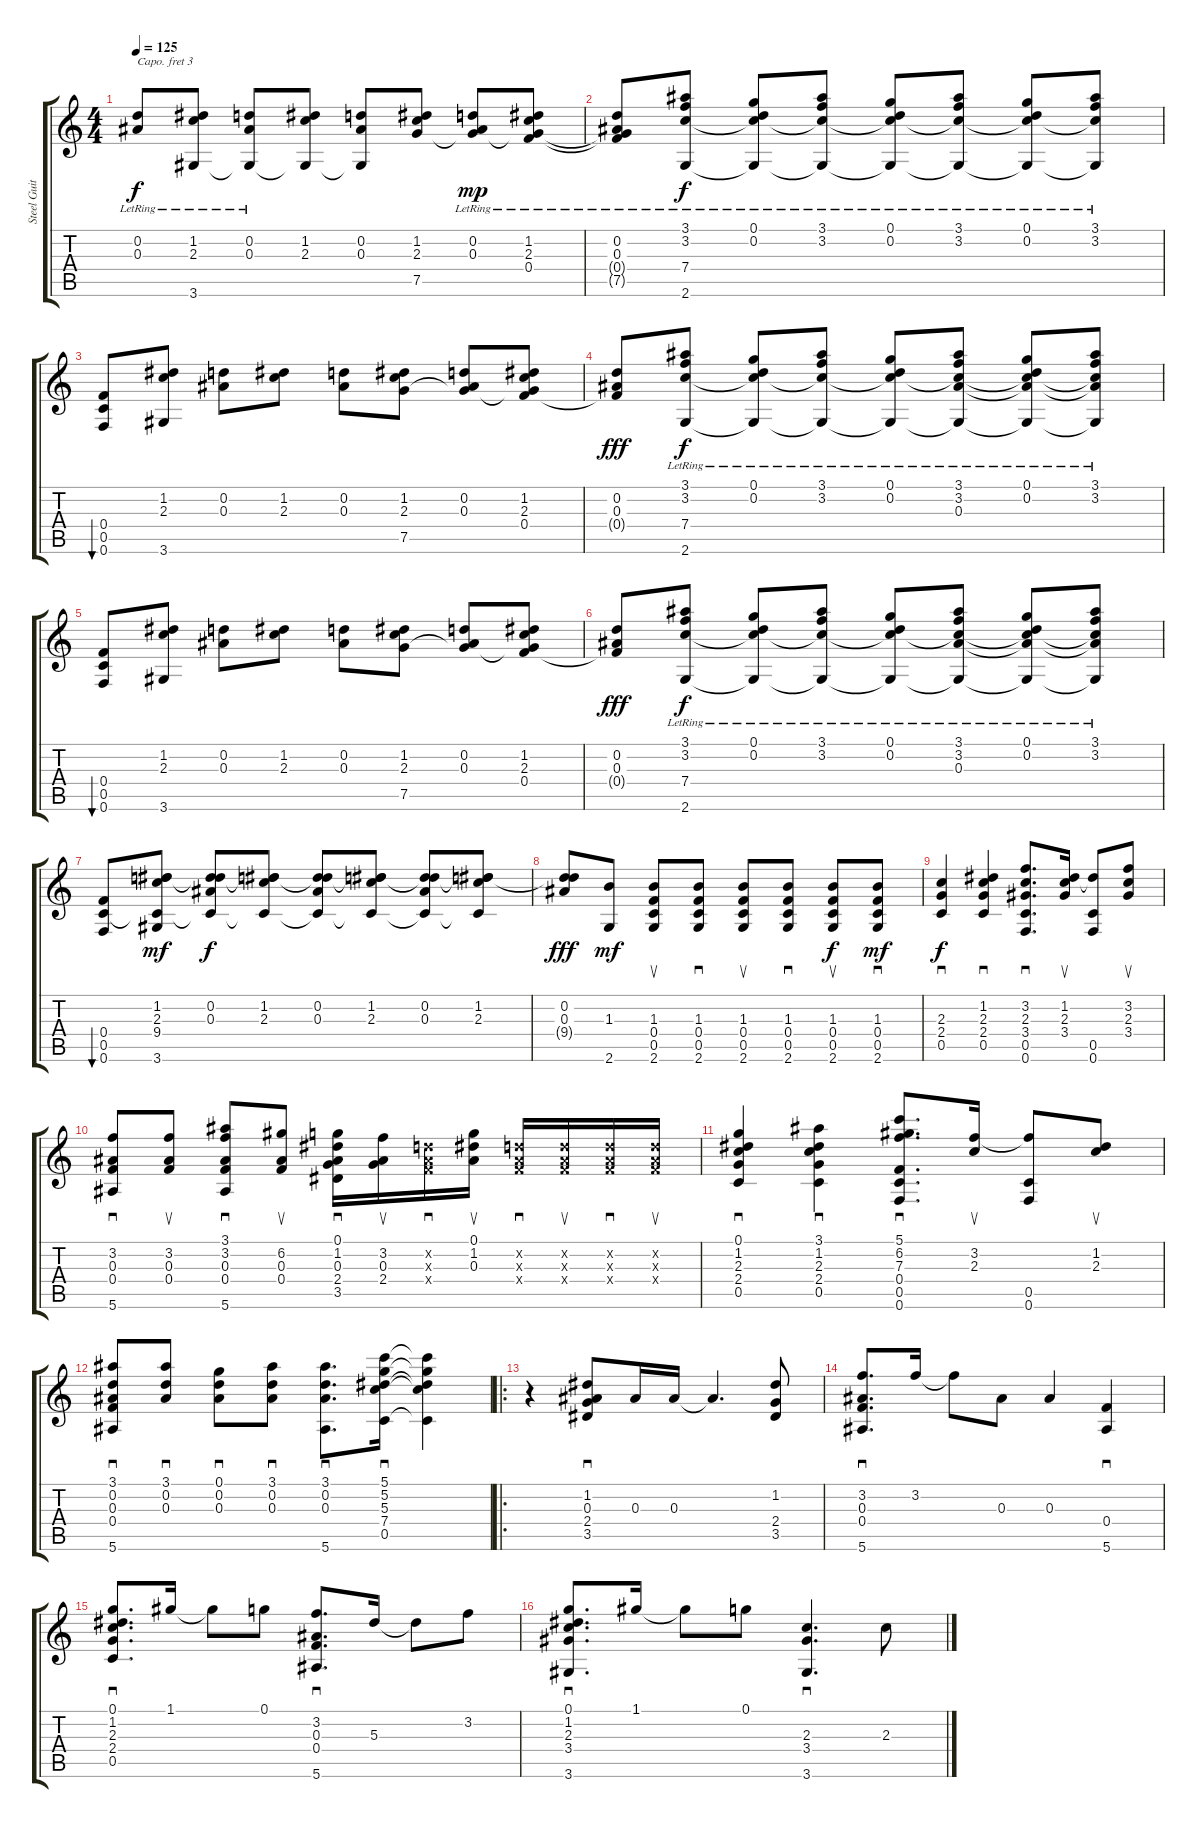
\track ("Steel Guitar" "Steel Guit") {instrument acousticguitarsteel}
\staff {score tabs}
\capo 3
\tuning (E4 B3 G3 D3 A2 D2) {hide}
\ts (4 4)
\tempo 125
\clef g2
\ks c
(0.2{lr} 0.3{lr}).8{dy f} (1.2{lr} 2.3{lr} 3.6).8 (0.2{lr} 0.3{lr} 3.6{t}).8 (1.2 2.3 3.6{t}).8 (0.2 0.3 3.6{t}).8 (1.2 2.3 7.5).8 (0.2{lr} 0.3{lr} 7.5{t}).8{dy mp} (1.2{lr} 2.3{lr} 0.4 7.5{t}).8 |
(0.2{lr} 0.3{lr} 0.4{t} 7.5{t}).8 (3.1 3.2{lr} 7.4 2.6).8{dy f} (0.1 0.2{lr} 7.4{t} 2.6{t}).8 (3.1 3.2{lr} 7.4{t} 2.6{t}).8 (0.1 0.2{lr} 7.4{t} 2.6{t}).8 (3.1 3.2{lr} 7.4{t} 2.6{t}).8 (0.1 0.2{lr} 7.4{t} 2.6{t}).8 (3.1 3.2{lr} 7.4{t} 2.6{t}).8 |
(0.4 0.5 0.6).8{bu 60} (1.2 2.3 3.6).8 (0.2 0.3).8 (1.2 2.3).8 (0.2 0.3).8 (1.2 2.3 7.5).8 (0.2 0.3 7.5{t}).8 (1.2 2.3 0.4 7.5{t}).8 |
(0.2 0.3 0.4{t}).8{dy fff} (3.1 3.2{lr} 7.4 2.6).8{dy f} (0.1 0.2{lr} 7.4{t} 2.6{t}).8 (3.1 3.2{lr} 7.4{t} 2.6{t}).8 (0.1 0.2{lr} 7.4{t} 2.6{t}).8 (3.1 3.2{lr} 0.3 7.4{t} 2.6{t}).8 (0.1 0.2{lr} 0.3{t} 7.4{t} 2.6{t}).8 (3.1 3.2{lr} 0.3{t} 7.4{t} 2.6{t}).8 |
(0.4 0.5 0.6).8{bu 60} (1.2 2.3 3.6).8 (0.2 0.3).8 (1.2 2.3).8 (0.2 0.3).8 (1.2 2.3 7.5).8 (0.2 0.3 7.5{t}).8 (1.2 2.3 0.4 7.5{t}).8 |
(0.2 0.3 0.4{t}).8{dy fff} (3.1 3.2{lr} 7.4 2.6).8{dy f} (0.1 0.2{lr} 7.4{t} 2.6{t}).8 (3.1 3.2{lr} 7.4{t} 2.6{t}).8 (0.1 0.2{lr} 7.4{t} 2.6{t}).8 (3.1 3.2{lr} 0.3 7.4{t} 2.6{t}).8 (0.1 0.2{lr} 0.3{t} 7.4{t} 2.6{t}).8 (3.1 3.2{lr} 0.3{t} 7.4{t} 2.6{t}).8 |
(0.4 0.5 0.6).8{bu 60} (1.2 2.3 9.4 0.5{t} 3.6).8{dy mf} (0.2 0.3 9.4{t} 0.5{t}).8{dy f} (1.2 2.3 9.4{t} 0.5{t}).8 (0.2 0.3 9.4{t} 0.5{t}).8 (1.2 2.3 9.4{t} 0.5{t}).8 (0.2 0.3 9.4{t} 0.5{t}).8 (1.2 2.3 9.4{t} 0.5{t}).8 |
(0.2 0.3 9.4{t}).8{dy fff} (1.3 2.6).8{dy mf} (1.3 0.4 0.5 2.6).8{su} (1.3 0.4 0.5 2.6).8{sd} (1.3 0.4 0.5 2.6).8{su} (1.3 0.4 0.5 2.6).8{sd} (1.3 0.4 0.5 2.6).8{su dy f} (1.3 0.4 0.5 2.6).8{sd dy mf} |
(2.3 2.4 0.5).4{sd dy f} (1.2 2.3 2.4 0.5).4{sd} (3.2 2.3 3.4 0.5 0.6).8{d sd} (1.2 2.3 3.4).16{su} (1.2{t} 0.5 0.6).8 (3.2 2.3 3.4).8{su} |
(3.2 0.3 0.4 5.6).8{sd} (3.2 0.3 0.4).8{su} (3.1 3.2 0.3 0.4 5.6).8{sd} (6.2 0.3 0.4).8{su} (0.1 1.2 0.3 2.4 3.5).16{sd} (3.2 0.3 2.4).16{su} (0.2{x} 0.3{x} 0.4{x}).16{sd} (0.1 1.2 0.3).16{su} (0.2{x} 0.3{x} 0.4{x}).16{sd} (0.2{x} 0.3{x} 0.4{x}).16{su} (0.2{x} 0.3{x} 0.4{x}).16{sd} (0.2{x} 0.3{x} 0.4{x}).16{su} |
(0.1 1.2 2.3 2.4 0.5).4{sd} (3.1 1.2 2.3 2.4 0.5).4{sd} (5.1 6.2 7.3 0.4 0.5 0.6).8{d sd} (3.2 2.3).16{su} (3.2{t} 0.5 0.6).8 (1.2 2.3).8{su} |
(3.1 0.2 0.3 0.4 5.6).8{sd} (3.1 0.2 0.3).8{sd} (0.1 0.2 0.3).8{sd} (3.1 0.2 0.3).8{sd} (3.1 0.2 0.3 5.6).8{d sd} (5.1 5.2 5.3 7.4 0.5).16{sd} (5.1{t} 5.2{t} 5.3{t} 7.4{t} 0.5{t}).4 |
\ro
r.4 (1.2 0.3 2.4 3.5).8{sd} 0.3.16 0.3.16 0.3{t}.4{d} (1.2 2.4 3.5).8 |
(3.2 0.3 0.4 5.6).8{d sd} 3.2.16 3.2{t}.8 0.3.8 0.3.4 (0.4 5.6).4{sd} |
(0.1 1.2 2.3 2.4 0.5).8{d sd} 1.1.16 1.1{t}.8 0.1.8 (3.2 0.3 0.4 5.6).8{d sd} 5.3.16 5.3{t}.8 3.2.8 |
(0.1 1.2 2.3 3.4 3.6).8{d sd} 1.1.16 1.1{t}.8 0.1.8 (2.3 3.4 3.6).4{d sd} 2.3.8
